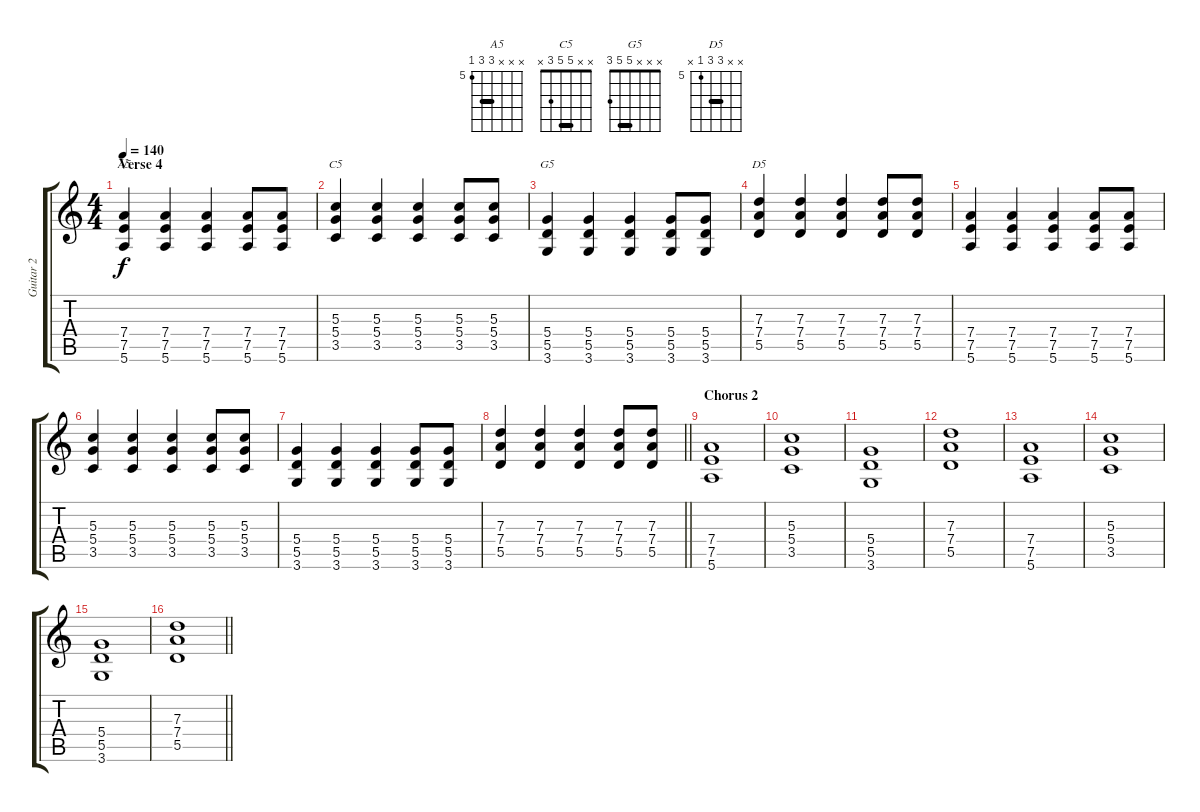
\track ("Guitar 2" "Guitar 2") {instrument acousticguitarsteel}
\staff {score tabs}
\tuning (E4 B3 G3 D3 A2 E2) {hide}
\chord ("A5" x x x 7 7 5) {firstfret 5 barre 7}
\chord ("C5" x x 5 5 3 x) {barre 5}
\chord ("G5" x x x 5 5 3) {barre 5}
\chord ("D5" x x 7 7 5 x) {firstfret 5 barre 7}
\ts (4 4)
\section ("" "Verse 4")
\tempo 140
\clef g2
\ks c
(7.4 7.5 5.6).4{ch "A5" dy f volume 14 balance 16} (7.4 7.5 5.6).4 (7.4 7.5 5.6).4 (7.4 7.5 5.6).8 (7.4 7.5 5.6).8 |
(5.3 5.4 3.5).4{ch "C5"} (5.3 5.4 3.5).4 (5.3 5.4 3.5).4 (5.3 5.4 3.5).8 (5.3 5.4 3.5).8 |
(5.4 5.5 3.6).4{ch "G5"} (5.4 5.5 3.6).4 (5.4 5.5 3.6).4 (5.4 5.5 3.6).8 (5.4 5.5 3.6).8 |
(7.3 7.4 5.5).4{ch "D5"} (7.3 7.4 5.5).4 (7.3 7.4 5.5).4 (7.3 7.4 5.5).8 (7.3 7.4 5.5).8 |
(7.4 7.5 5.6).4 (7.4 7.5 5.6).4 (7.4 7.5 5.6).4 (7.4 7.5 5.6).8 (7.4 7.5 5.6).8 |
(5.3 5.4 3.5).4 (5.3 5.4 3.5).4 (5.3 5.4 3.5).4 (5.3 5.4 3.5).8 (5.3 5.4 3.5).8 |
(5.4 5.5 3.6).4 (5.4 5.5 3.6).4 (5.4 5.5 3.6).4 (5.4 5.5 3.6).8 (5.4 5.5 3.6).8 |
\barLineRight lightlight
(7.3 7.4 5.5).4 (7.3 7.4 5.5).4 (7.3 7.4 5.5).4 (7.3 7.4 5.5).8 (7.3 7.4 5.5).8 |
\section ("" "Chorus 2")
(7.4 7.5 5.6).1 |
(5.3 5.4 3.5).1 |
(5.4 5.5 3.6).1 |
(7.3 7.4 5.5).1 |
(7.4 7.5 5.6).1 |
(5.3 5.4 3.5).1 |
(5.4 5.5 3.6).1 |
\barLineRight lightlight
(7.3 7.4 5.5).1
